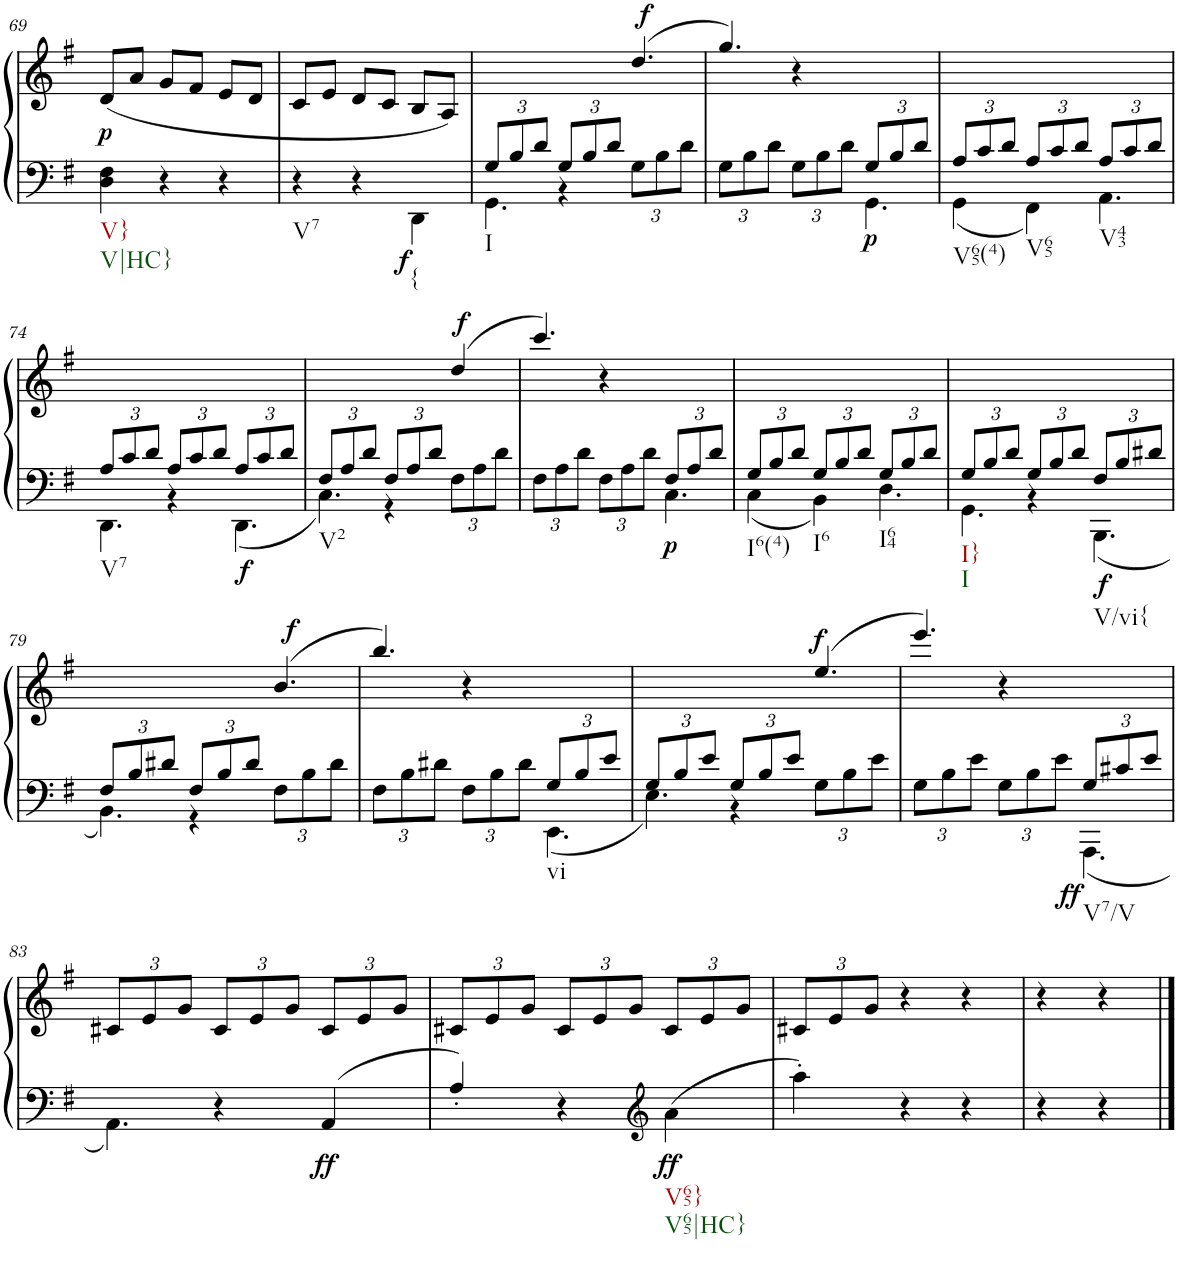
**kern	**kern	**dynam
*part1	*part1	*part1
*staff2	*staff1	*staff1/2
*I"Piano	*	*
*I'Pno.	*	*
!!LO:PB:g=z
*clefF4	*clefG2	*
*k[f#]	*k[f#]	*
*M3/4	*M3/4	*
=69	=69	=69
!LO:TX:b:t=V}	!	!
!LO:TX:b:t=V|HC}	!	!
!	!	!LO:DY:b
4D\ 4F#\	(<8d/L	p
.	8a/J	.
4r	8g/L	.
.	8f#/J	.
4r	8e/L	.
.	8d/J	.
=70	=70	=70
*^	*	*
!LO:TX:b:t=V7	!	!	!
4r	2ryy	8c/L	.
.	.	8e/J	.
4r	.	8d/L	.
.	.	8c/J	.
!LO:TX:b:t={	!	!	!
!	!	!	!LO:DY:b=2
4ryy	4DD\	8B/L	f
.	.	8A/J)	.
=71	=71	=71	=71
*Xbrackettup	*	*	*
*	*	*^	*
!LO:TX:b:t=I	!	!	!	!
12G/L	6.GG\	4ryy	3..ryy	.
12B/	.	.	.	.
12d/J	.	.	.	.
12G/L	4r	4ryy	.	.
12B/	.	.	.	.
12d/J	.	.	.	.
12G\L	4ryy	(>6.dd/	.	.
!	!	!	!	!LO:DY:a
12B\	.	.	6ryy	f
12d\J	.	.	.	.
*	*	*v	*v	*
=72	=72	=72	=72
12G\L	6.ryy	6.gg/)	.
12B\	.	.	.
12d\J	.	.	.
12G\L	4ryy	4r	.
12B\	.	.	.
12d\J	.	.	.
!	!	!	!LO:DY:b=2
12G/L	6.GG\	6.ryy	p
12B/	.	.	.
12d/J	.	.	.
=73	=73	=73	=73
!LO:TX:b:t=V65(4)	!	!	!
12A/L	4GG\	2.ryy	.
12c/	.	.	.
12d/J	.	.	.
!LO:TX:b:t=V65	!	!	!
12A/L	4FF#\	.	.
12c/	.	.	.
12d/J	.	.	.
!LO:TX:b:t=V43	!	!	!
12A/L	6.AA\	.	.
12c/	.	.	.
12d/J	.	.	.
!!LO:LB:g=z
=74	=74	=74	=74
!LO:TX:b:t=V7	!	!	!
12A/L	6.DD\	2.ryy	.
12c/	.	.	.
12d/J	.	.	.
12A/L	4r	.	.
12c/	.	.	.
12d/J	.	.	.
!	!	!	!LO:DY:b=2
12A/L	6.DD\	.	f
12c/	.	.	.
12d/J	.	.	.
=75	=75	=75	=75
*	*	*^	*
!LO:TX:b:t=V2	!	!	!	!
12F#/L	6.C\	4ryy	3..ryy	.
12A/	.	.	.	.
12d/J	.	.	.	.
12F#/L	4r	4ryy	.	.
12A/	.	.	.	.
12d/J	.	.	.	.
12F#\L	4ryy	(>4dd/	.	.
!	!	!	!	!LO:DY:a
12A\	.	.	6ryy	f
12d\J	.	.	.	.
*	*	*v	*v	*
=76	=76	=76	=76
12F#\L	6.ryy	6.ccc/)	.
12A\	.	.	.
12d\J	.	.	.
12F#\L	4ryy	4r	.
12A\	.	.	.
12d\J	.	.	.
!	!	!	!LO:DY:b=2
12F#/L	6.C\	6.ryy	p
12A/	.	.	.
12d/J	.	.	.
=77	=77	=77	=77
!LO:TX:b:t=I6(4)	!	!	!
12G/L	4C\	2.ryy	.
12B/	.	.	.
12d/J	.	.	.
!LO:TX:b:t=I6	!	!	!
12G/L	4BB\	.	.
12B/	.	.	.
12d/J	.	.	.
!LO:TX:b:t=I64	!	!	!
12G/L	6.D\	.	.
12B/	.	.	.
12d/J	.	.	.
=78	=78	=78	=78
!LO:TX:b:t=I}	!	!	!
!LO:TX:b:t=I	!	!	!
12G/L	6.GG\	2.ryy	.
12B/	.	.	.
12d/J	.	.	.
12G/L	4r	.	.
12B/	.	.	.
12d/J	.	.	.
!LO:TX:b:t=V/vi{	!	!	!
!	!	!	!LO:DY:b=2
12F#/L	6.BBB\	.	f
12B/	.	.	.
12d#X/J	.	.	.
!!LO:LB:g=z
=79	=79	=79	=79
*	*	*^	*
12F#/L	6.BB\	4ryy	3..ryy	.
12B/	.	.	.	.
12d#X/J	.	.	.	.
12F#/L	4r	4ryy	.	.
12B/	.	.	.	.
12d#/J	.	.	.	.
12F#\L	4ryy	(>6.b/	.	.
!	!	!	!	!LO:DY:a
12B\	.	.	6ryy	f
12d#\J	.	.	.	.
*	*	*v	*v	*
=80	=80	=80	=80
12F#\L	6.ryy	6.bb/)	.
12B\	.	.	.
12d#X\J	.	.	.
12F#\L	4ryy	4r	.
12B\	.	.	.
12d#\J	.	.	.
!LO:TX:b:t=vi	!	!	!
12G/L	6.EE\	6.ryy	.
12B/	.	.	.
12e/J	.	.	.
=81	=81	=81	=81
12G/L	6.E\	4ryy	.
12B/	.	.	.
12e/J	.	.	.
12G/L	4r	4ryy	.
12B/	.	.	.
12e/J	.	.	.
!	!	!	!LO:DY:a
12G\L	4ryy	(>6.ee/	f
12B\	.	.	.
12e\J	.	.	.
=82	=82	=82	=82
12G\L	6.ryy	6.eee/)	.
12B\	.	.	.
12e\J	.	.	.
12G\L	4ryy	4r	.
12B\	.	.	.
!	!	!	!LO:DY:b=2
12e\J	.	.	ff
!LO:TX:b:t=V7/V	!	!	!
12G/L	6.AAA\	6.ryy	.
12c#X/	.	.	.
12e/J	.	.	.
*v	*v	*	*
!!LO:LB:g=z
=83	=83	=83
*	*Xbrackettup	*
6.AA\	12c#X/L	.
.	12e/	.
.	12g/J	.
4r	12c#/L	.
.	12e/	.
.	12g/J	.
!	!	!LO:DY:b=2
4AA/	12c#/L	ff
.	12e/	.
.	12g/J	.
=84	=84	=84
4A'</	12c#X/L	.
.	12e/	.
.	12g/J	.
4r	12c#/L	.
.	12e/	.
.	12g/J	.
*clefG2	*	*
!LO:TX:b:t=V65}	!	!
!LO:TX:b:t=V65|HC}	!	!
!	!	!LO:DY:b=2
4a\	12c#/L	ff
.	12e/	.
.	12g/J	.
=85	=85	=85
4aa'\	12c#X/L	.
.	12e/	.
.	12g/J	.
4r	4r	.
4r	4r	.
=86	=86	=86
4r	4r	.
4r	4r	.
==	==	==
*-	*-	*-
